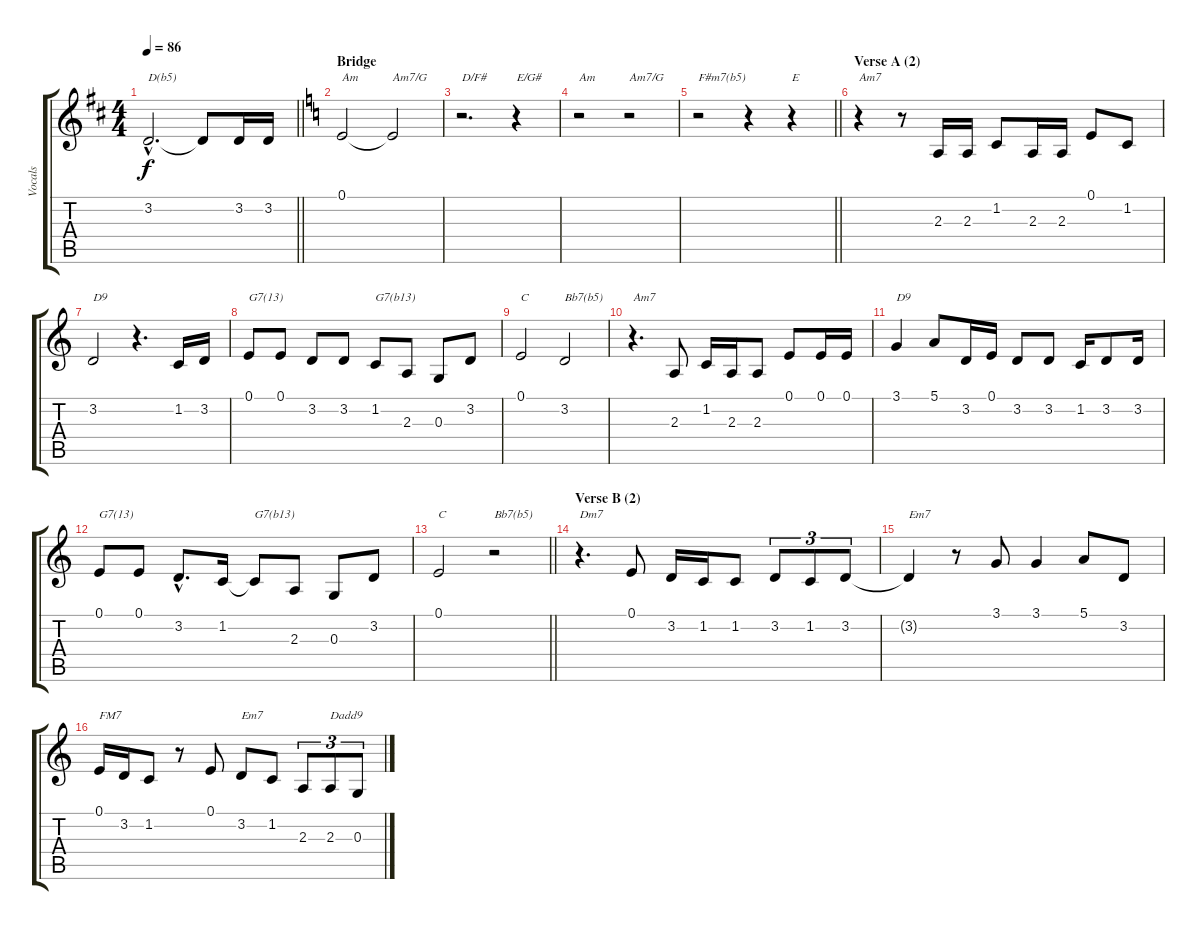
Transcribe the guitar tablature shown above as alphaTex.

\track ("Vocals" "Vocals") {instrument sopranosax}
\staff {score tabs}
\tuning (E4 B3 G3 D3 A2 E2) {hide}
\ts (4 4)
\tempo 86
\clef g2
\barLineRight lightlight
\ks bminor
3.2{hac}.2{d txt "D(b5)" dy f} 3.2{t}.8 3.2.16 3.2.16 |
\section ("" "Bridge")
\ks aminor
0.1.2{txt "Am"} 0.1{t}.2{txt "Am7/G"} |
r.2{d txt "D/F#"} r.4{txt "E/G#"} |
r.2{txt "Am"} r.2{txt "Am7/G"} |
\barLineRight lightlight
r.2{txt "F#m7(b5)"} r.4 r.4{txt "E"} |
\section ("" "Verse A (2)")
r.4{txt "Am7"} r.8 2.3.16 2.3.16 1.2.8 2.3.16 2.3.16 0.1.8 1.2.8 |
3.2.2{txt "D9"} r.4{d} 1.2.16 3.2.16 |
0.1.8{txt "G7(13)"} 0.1.8 3.2.8 3.2.8 1.2.8{txt "G7(b13)"} 2.3.8 0.3.8 3.2.8 |
0.1.2{txt "C"} 3.2.2{txt "Bb7(b5)"} |
r.4{d txt "Am7"} 2.3.8 1.2.16 2.3.16 2.3.8 0.1.8 0.1.16 0.1.16 |
3.1.4{txt "D9"} 5.1.8 3.2.16 0.1.16 3.2.8 3.2.8 1.2.16 3.2.8 3.2.16 |
0.1.8{txt "G7(13)"} 0.1.8 3.2{hac}.8{d} 1.2.16 1.2{t}.8{txt "G7(b13)"} 2.3.8 0.3.8 3.2.8 |
\barLineRight lightlight
0.1.2{txt "C"} r.2{txt "Bb7(b5)"} |
\section ("" "Verse B (2)")
r.4{d txt "Dm7"} 0.1.8 3.2.16 1.2.16 1.2.8 3.2.8{tu (3 2)} 1.2.8{tu (3 2)} 3.2.8{tu (3 2)} |
3.2{t}.4{txt "Em7"} r.8 3.1.8 3.1.4 5.1.8 3.2.8 |
0.1.16{txt "FM7"} 3.2.16 1.2.8 r.8 0.1.8 3.2.8{txt "Em7"} 1.2.8 2.3.8{tu (3 2)} 2.3.8{tu (3 2) txt "Dadd9"} 0.3.8{tu (3 2)}
